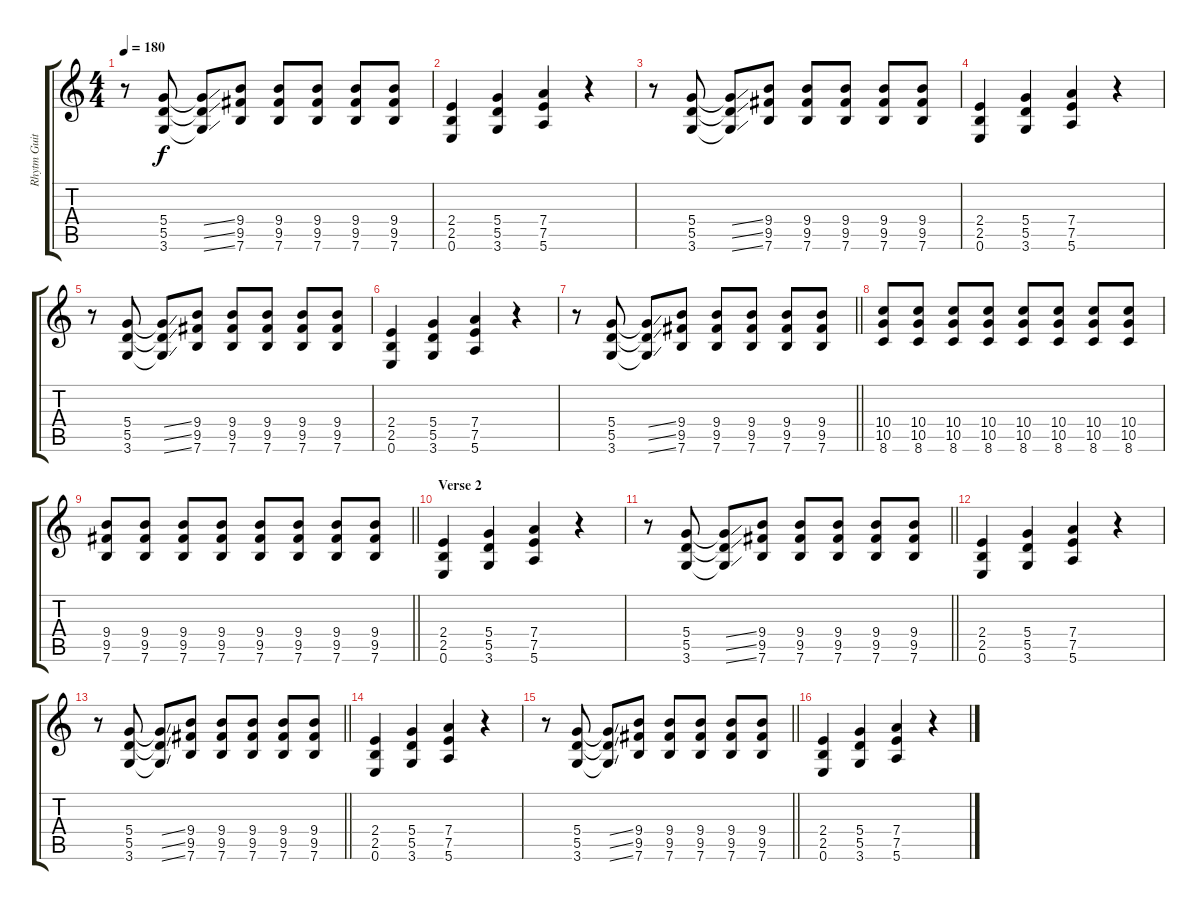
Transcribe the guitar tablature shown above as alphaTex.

\track ("Rhytm Guitar - Vigilante Carlstroem" "Rhytm Guit") {instrument overdrivenguitar}
\staff {score tabs}
\tuning (E4 B3 G3 D3 A2 E2) {hide}
\ts (4 4)
\tempo 180
\clef g2
\ks c
r.8{dy f} (5.4 5.5 3.6).8 (5.4{ss t} 5.5{ss t} 3.6{ss t}).8 (9.4 9.5 7.6).8 (9.4 9.5 7.6).8 (9.4 9.5 7.6).8 (9.4 9.5 7.6).8 (9.4 9.5 7.6).8 |
(2.4 2.5 0.6).4 (5.4 5.5 3.6).4 (7.4 7.5 5.6).4 r.4 |
r.8 (5.4 5.5 3.6).8 (5.4{ss t} 5.5{ss t} 3.6{ss t}).8 (9.4 9.5 7.6).8 (9.4 9.5 7.6).8 (9.4 9.5 7.6).8 (9.4 9.5 7.6).8 (9.4 9.5 7.6).8 |
(2.4 2.5 0.6).4 (5.4 5.5 3.6).4 (7.4 7.5 5.6).4 r.4 |
r.8 (5.4 5.5 3.6).8 (5.4{ss t} 5.5{ss t} 3.6{ss t}).8 (9.4 9.5 7.6).8 (9.4 9.5 7.6).8 (9.4 9.5 7.6).8 (9.4 9.5 7.6).8 (9.4 9.5 7.6).8 |
(2.4 2.5 0.6).4 (5.4 5.5 3.6).4 (7.4 7.5 5.6).4 r.4 |
\barLineRight lightlight
r.8 (5.4 5.5 3.6).8 (5.4{ss t} 5.5{ss t} 3.6{ss t}).8 (9.4 9.5 7.6).8 (9.4 9.5 7.6).8 (9.4 9.5 7.6).8 (9.4 9.5 7.6).8 (9.4 9.5 7.6).8 |
\section ("" "")
(10.4 10.5 8.6).8 (10.4 10.5 8.6).8 (10.4 10.5 8.6).8 (10.4 10.5 8.6).8 (10.4 10.5 8.6).8 (10.4 10.5 8.6).8 (10.4 10.5 8.6).8 (10.4 10.5 8.6).8 |
\barLineRight lightlight
(9.4 9.5 7.6).8 (9.4 9.5 7.6).8 (9.4 9.5 7.6).8 (9.4 9.5 7.6).8 (9.4 9.5 7.6).8 (9.4 9.5 7.6).8 (9.4 9.5 7.6).8 (9.4 9.5 7.6).8 |
\section ("" "Verse 2")
(2.4 2.5 0.6).4 (5.4 5.5 3.6).4 (7.4 7.5 5.6).4 r.4 |
\barLineRight lightlight
r.8 (5.4 5.5 3.6).8 (5.4{ss t} 5.5{ss t} 3.6{ss t}).8 (9.4 9.5 7.6).8 (9.4 9.5 7.6).8 (9.4 9.5 7.6).8 (9.4 9.5 7.6).8 (9.4 9.5 7.6).8 |
(2.4 2.5 0.6).4 (5.4 5.5 3.6).4 (7.4 7.5 5.6).4 r.4 |
\barLineRight lightlight
r.8 (5.4 5.5 3.6).8 (5.4{ss t} 5.5{ss t} 3.6{ss t}).8 (9.4 9.5 7.6).8 (9.4 9.5 7.6).8 (9.4 9.5 7.6).8 (9.4 9.5 7.6).8 (9.4 9.5 7.6).8 |
(2.4 2.5 0.6).4 (5.4 5.5 3.6).4 (7.4 7.5 5.6).4 r.4 |
\barLineRight lightlight
r.8 (5.4 5.5 3.6).8 (5.4{ss t} 5.5{ss t} 3.6{ss t}).8 (9.4 9.5 7.6).8 (9.4 9.5 7.6).8 (9.4 9.5 7.6).8 (9.4 9.5 7.6).8 (9.4 9.5 7.6).8 |
(2.4 2.5 0.6).4 (5.4 5.5 3.6).4 (7.4 7.5 5.6).4 r.4
